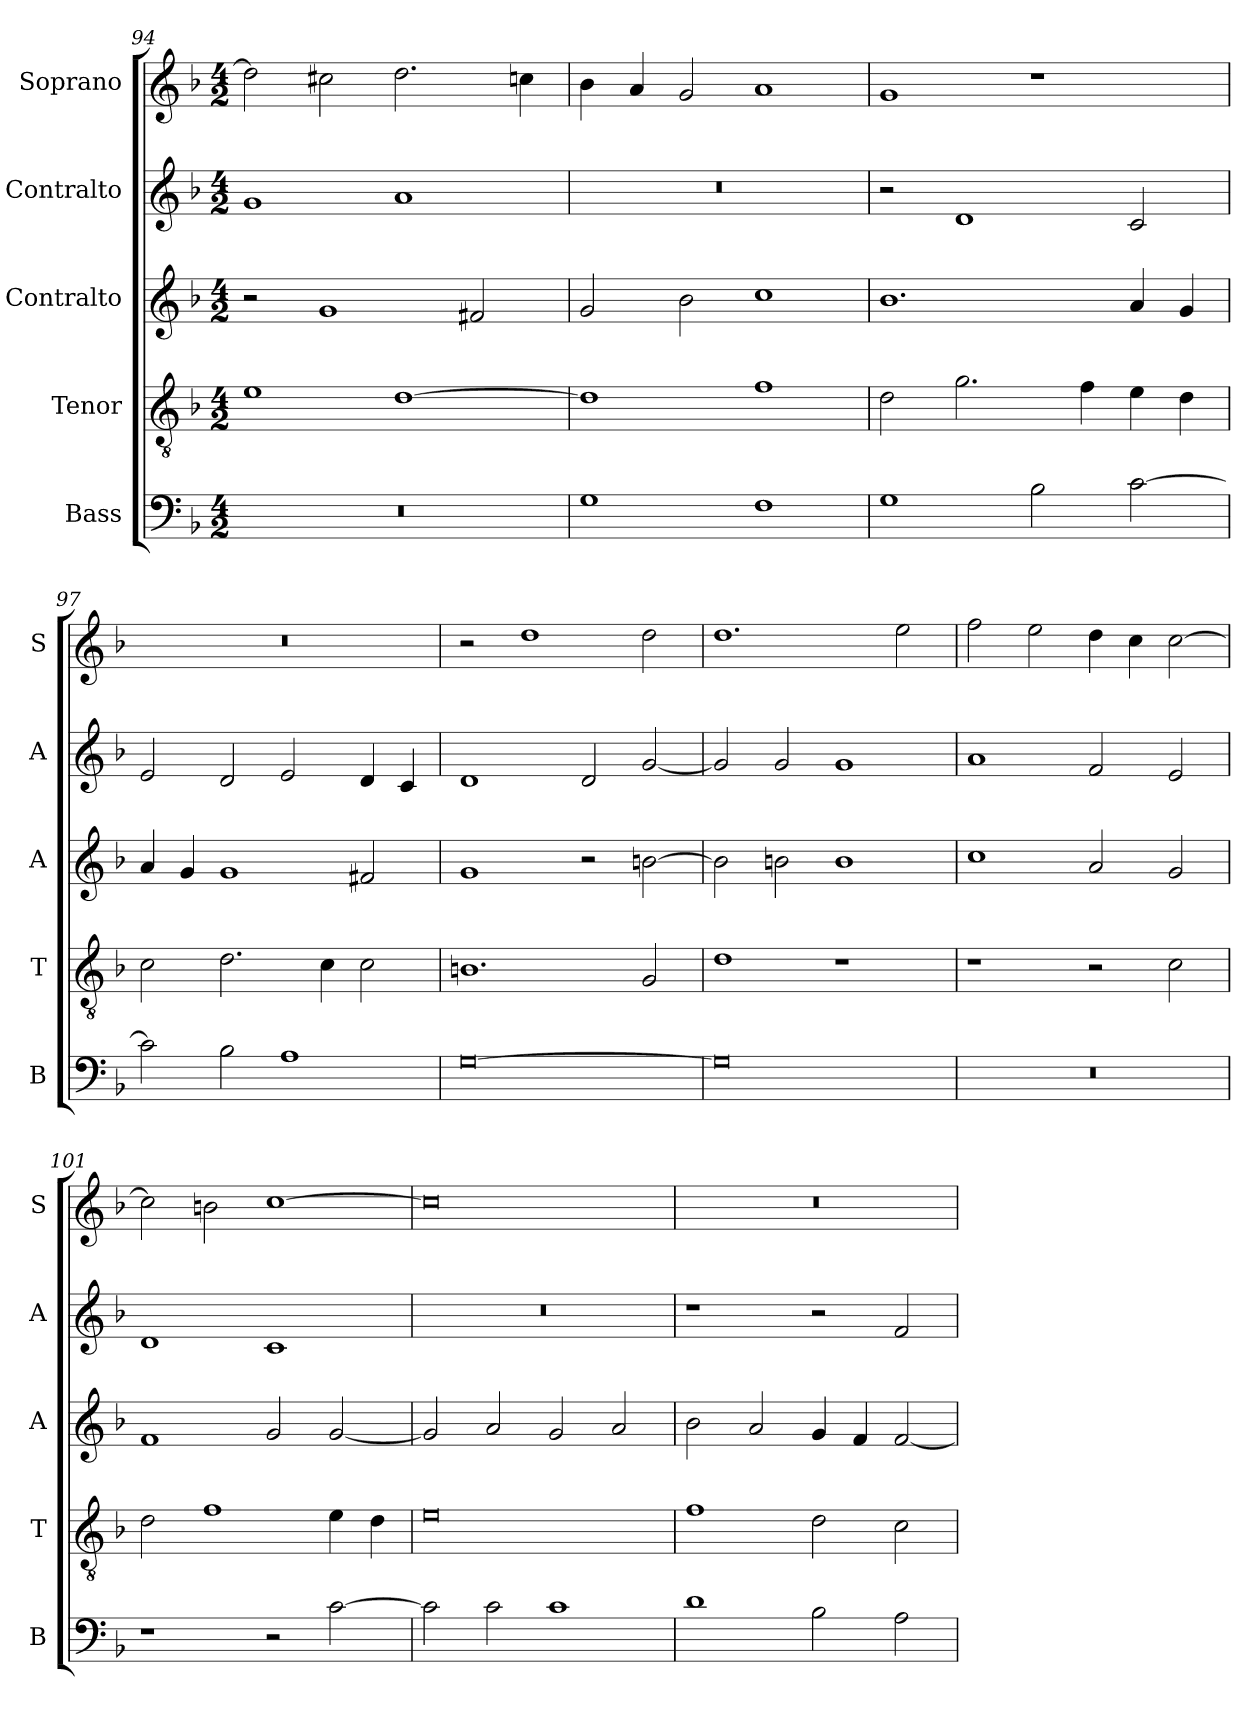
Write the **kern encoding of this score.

**kern	**kern	**kern	**kern	**kern
*part5	*part4	*part3	*part2	*part1
*staff5	*staff4	*staff3	*staff2	*staff1
*I"Bass	*I"Tenor	*I"Contralto	*I"Contralto	*I"Soprano
*I'B	*I'T	*I'A	*I'A	*I'S
*clefF4	*clefGv2	*clefG2	*clefG2	*clefG2
*k[b-]	*k[b-]	*k[b-]	*k[b-]	*k[b-]
*G:dor	*G:dor	*G:dor	*G:dor	*G:dor
*M4/2	*M4/2	*M4/2	*M4/2	*M4/2
=94	=94	=94	=94	=94
0r	1e	2r	1g	2dd]
.	.	1g	.	2cc#X
.	[1d	.	1a	2.dd
.	.	2f#X	.	.
.	.	.	.	4ccn
=95	=95	=95	=95	=95
1G	1d]	2g	0r	4b-
.	.	.	.	4a
.	.	2b-	.	2g
1F	1f	1cc	.	1a
=96	=96	=96	=96	=96
1G	2d	1.b-	2r	1g
.	2.g	.	1d	.
2B-	.	.	.	1r
.	4f	.	.	.
[2c	4e	4a	2c	.
.	4d	4g	.	.
=97	=97	=97	=97	=97
2c]	2c	4a	2e	0r
.	.	4g	.	.
2B-	2.d	1g	2d	.
1A	.	.	2e	.
.	4c	.	.	.
.	2c	2f#X	4d	.
.	.	.	4c	.
=98	=98	=98	=98	=98
[0G	1.Bn	1g	1d	2r
.	.	.	.	1dd
.	.	2r	2d	.
.	2G	[2bn	[2g	2dd
=99	=99	=99	=99	=99
0G]	1d	2b]	2g]	1.dd
.	.	2bn	2g	.
.	1r	1b	1g	.
.	.	.	.	2ee
=100	=100	=100	=100	=100
0r	1r	1cc	1a	2ff
.	.	.	.	2ee
.	2r	2a	2f	4dd
.	.	.	.	4cc
.	2c	2g	2e	[2cc
=101	=101	=101	=101	=101
1r	2d	1f	1d	2cc]
.	1f	.	.	2bn
2r	.	2g	1c	[1cc
[2c	4e	[2g	.	.
.	4d	.	.	.
=102	=102	=102	=102	=102
2c]	0e	2g]	0r	0cc]
2c	.	2a	.	.
1c	.	2g	.	.
.	.	2a	.	.
=103	=103	=103	=103	=103
1d	1f	2b-	1r	0r
.	.	2a	.	.
2B-	2d	4g	2r	.
.	.	4f	.	.
2A	2c	[2f	2f	.
=	=	=	=	=
*-	*-	*-	*-	*-
